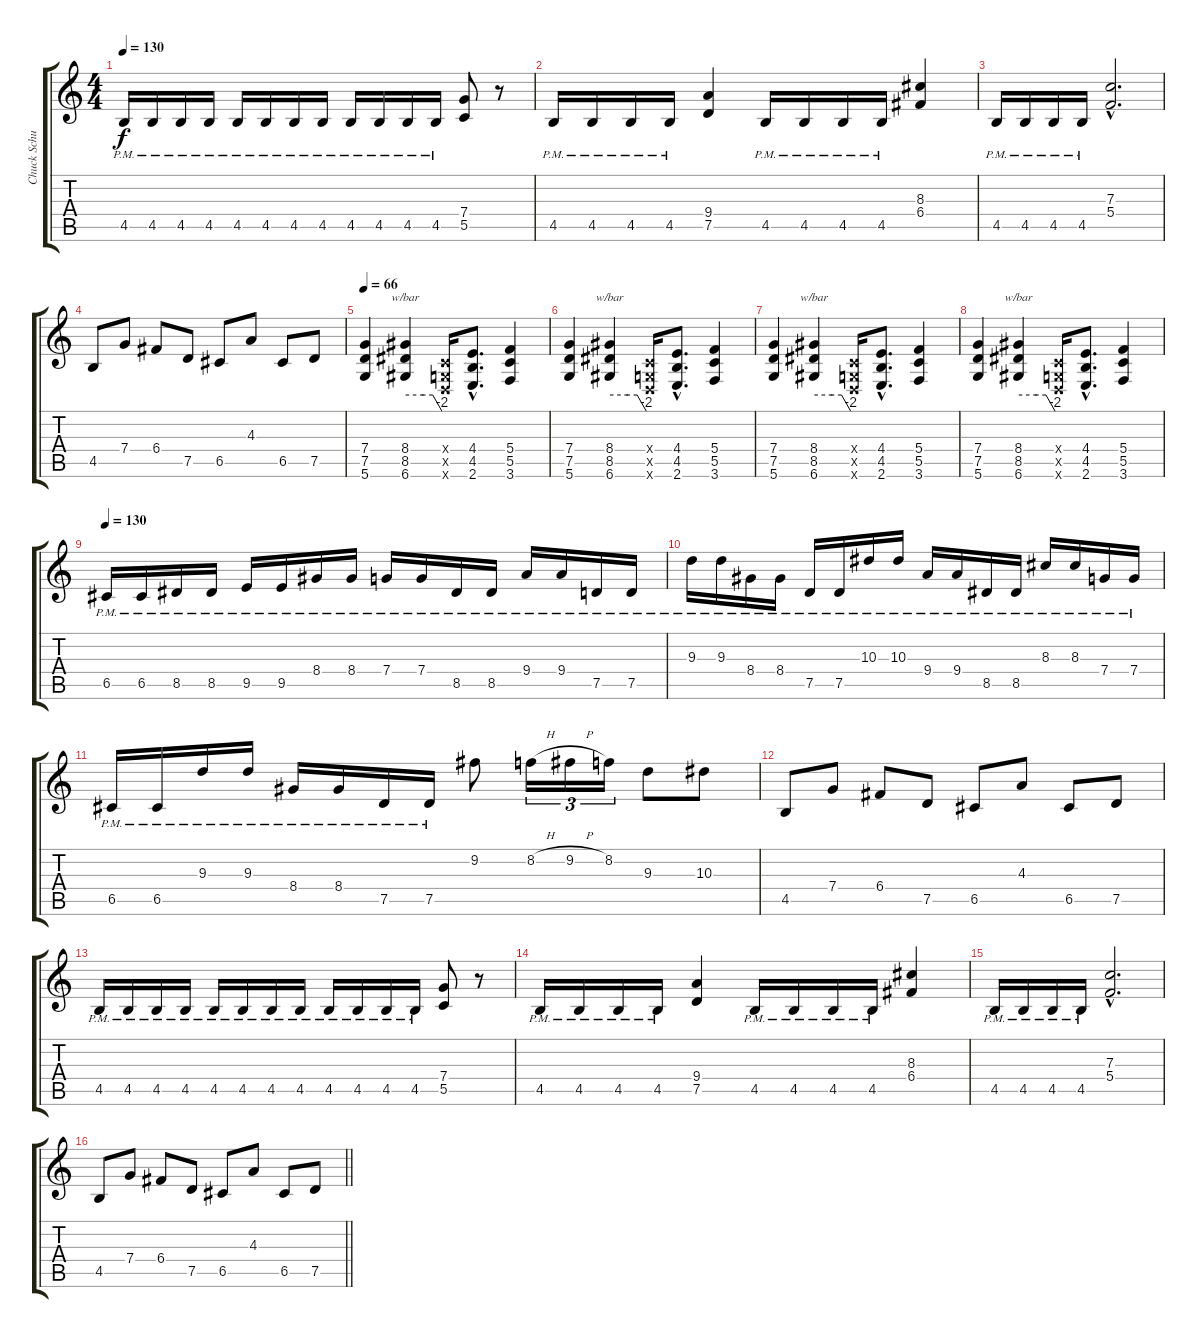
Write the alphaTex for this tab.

\track ("Chuck Schuldiner Rhythm" "Chuck Schu") {instrument distortionguitar}
\staff {score tabs}
\tuning (D4 A3 F3 C3 G2 D2) {hide}
\ts (4 4)
\tempo 130
\clef g2
\ks c
4.5{pm}.16{dy f} 4.5{pm}.16 4.5{pm}.16 4.5{pm}.16 4.5{pm}.16 4.5{pm}.16 4.5{pm}.16 4.5{pm}.16 4.5{pm}.16 4.5{pm}.16 4.5{pm}.16 4.5{pm}.16 (7.4 5.5).8 r.8 |
4.5{pm}.16 4.5{pm}.16 4.5{pm}.16 4.5{pm}.16 (9.4 7.5).4 4.5{pm}.16 4.5{pm}.16 4.5{pm}.16 4.5{pm}.16 (8.3 6.4).4 |
4.5{pm}.16 4.5{pm}.16 4.5{pm}.16 4.5{pm}.16 (7.3{hac} 5.4{hac}).2{d} |
4.5.8 7.4.8 6.4.8 7.5.8 6.5.8 4.3.8 6.5.8 7.5.8 |
\tempo 66
(7.4 7.5 5.6).4 (8.4 8.5 6.6).4{tbe (custom default 0 0 30 0 45 0 60 -8)} (0.4{x} 0.5{x} 0.6{x}).16 (4.4{hac} 4.5{hac} 2.6{hac}).8{d} (5.4 5.5 3.6).4 |
(7.4 7.5 5.6).4 (8.4 8.5 6.6).4{tbe (custom default 0 0 30 0 45 0 60 -8)} (0.4{x} 0.5{x} 0.6{x}).16 (4.4{hac} 4.5{hac} 2.6{hac}).8{d} (5.4 5.5 3.6).4 |
(7.4 7.5 5.6).4 (8.4 8.5 6.6).4{tbe (custom default 0 0 30 0 45 0 60 -8)} (0.4{x} 0.5{x} 0.6{x}).16 (4.4{hac} 4.5{hac} 2.6{hac}).8{d} (5.4 5.5 3.6).4 |
(7.4 7.5 5.6).4 (8.4 8.5 6.6).4{tbe (custom default 0 0 30 0 45 0 60 -8)} (0.4{x} 0.5{x} 0.6{x}).16 (4.4{hac} 4.5{hac} 2.6{hac}).8{d} (5.4 5.5 3.6).4 |
\tempo 130
6.5{pm}.16 6.5{pm}.16 8.5{pm}.16 8.5{pm}.16 9.5{pm}.16 9.5{pm}.16 8.4{pm}.16 8.4{pm}.16 7.4{pm}.16 7.4{pm}.16 8.5{pm}.16 8.5{pm}.16 9.4{pm}.16 9.4{pm}.16 7.5{pm}.16 7.5{pm}.16 |
9.3{pm}.16 9.3{pm}.16 8.4{pm}.16 8.4{pm}.16 7.5{pm}.16 7.5{pm}.16 10.3{pm}.16 10.3{pm}.16 9.4{pm}.16 9.4{pm}.16 8.5{pm}.16 8.5{pm}.16 8.3{pm}.16 8.3{pm}.16 7.4{pm}.16 7.4{pm}.16 |
6.5{pm}.16 6.5{pm}.16 9.3{pm}.16 9.3{pm}.16 8.4{pm}.16 8.4{pm}.16 7.5{pm}.16 7.5{pm}.16 9.2.8 8.2{h}.16{tu (3 2)} 9.2{h}.16{tu (3 2)} 8.2.16{tu (3 2)} 9.3.8 10.3.8 |
4.5.8 7.4.8 6.4.8 7.5.8 6.5.8 4.3.8 6.5.8 7.5.8 |
4.5{pm}.16 4.5{pm}.16 4.5{pm}.16 4.5{pm}.16 4.5{pm}.16 4.5{pm}.16 4.5{pm}.16 4.5{pm}.16 4.5{pm}.16 4.5{pm}.16 4.5{pm}.16 4.5{pm}.16 (7.4 5.5).8 r.8 |
4.5{pm}.16 4.5{pm}.16 4.5{pm}.16 4.5{pm}.16 (9.4 7.5).4 4.5{pm}.16 4.5{pm}.16 4.5{pm}.16 4.5{pm}.16 (8.3 6.4).4 |
4.5{pm}.16 4.5{pm}.16 4.5{pm}.16 4.5{pm}.16 (7.3{hac} 5.4{hac}).2{d} |
\barLineRight lightlight
4.5.8 7.4.8 6.4.8 7.5.8 6.5.8 4.3.8 6.5.8 7.5.8
